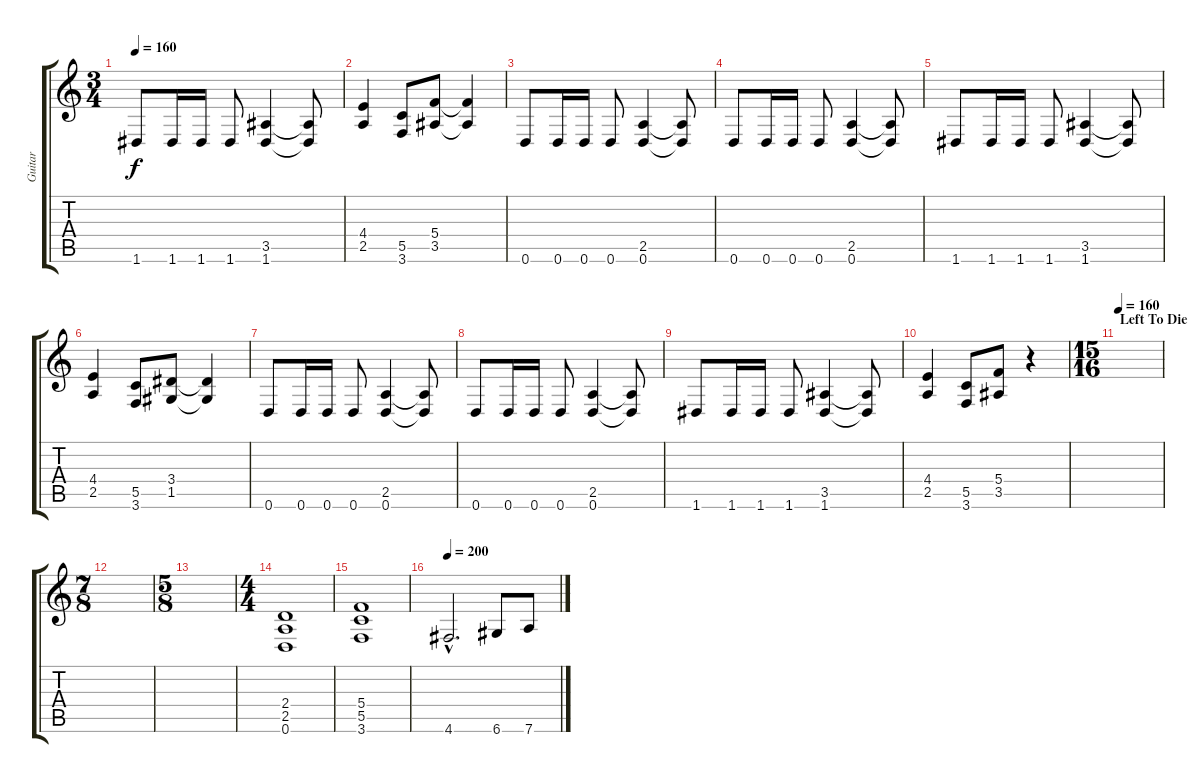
\track ("Guitar" "Guitar") {instrument distortionguitar}
\staff {score tabs}
\tuning (D4 A3 F3 C3 G2 D2) {hide}
\ts (3 4)
\tempo 160
\clef g2
\ks c
1.6.8{dy f} 1.6.16 1.6.16 1.6.8 (3.5 1.6).4 (3.5{t} 1.6{t}).8 |
(4.4 2.5).4 (5.5 3.6).8 (5.4 3.5).8 (5.4{t} 3.5{t}).4 |
0.6.8 0.6.16 0.6.16 0.6.8 (2.5 0.6).4 (2.5{t} 0.6{t}).8 |
0.6.8 0.6.16 0.6.16 0.6.8 (2.5 0.6).4 (2.5{t} 0.6{t}).8 |
1.6.8 1.6.16 1.6.16 1.6.8 (3.5 1.6).4 (3.5{t} 1.6{t}).8 |
(4.4 2.5).4 (5.5 3.6).8 (3.4 1.5).8 (3.4{t} 1.5{t}).4 |
0.6.8 0.6.16 0.6.16 0.6.8 (2.5 0.6).4 (2.5{t} 0.6{t}).8 |
0.6.8 0.6.16 0.6.16 0.6.8 (2.5 0.6).4 (2.5{t} 0.6{t}).8 |
1.6.8 1.6.16 1.6.16 1.6.8 (3.5 1.6).4 (3.5{t} 1.6{t}).8 |
(4.4 2.5).4 (5.5 3.6).8 (5.4 3.5).8 r.4 |
\ts (15 16)
\section ("" "Left To Die")
\tempo 160
|
\ts (7 8)
|
\ts (5 8)
|
\ts (4 4)
(2.4 2.5 0.6).1 |
(5.4 5.5 3.6).1 |
\tempo 200
4.6{hac}.2{d} 6.6.8 7.6.8
